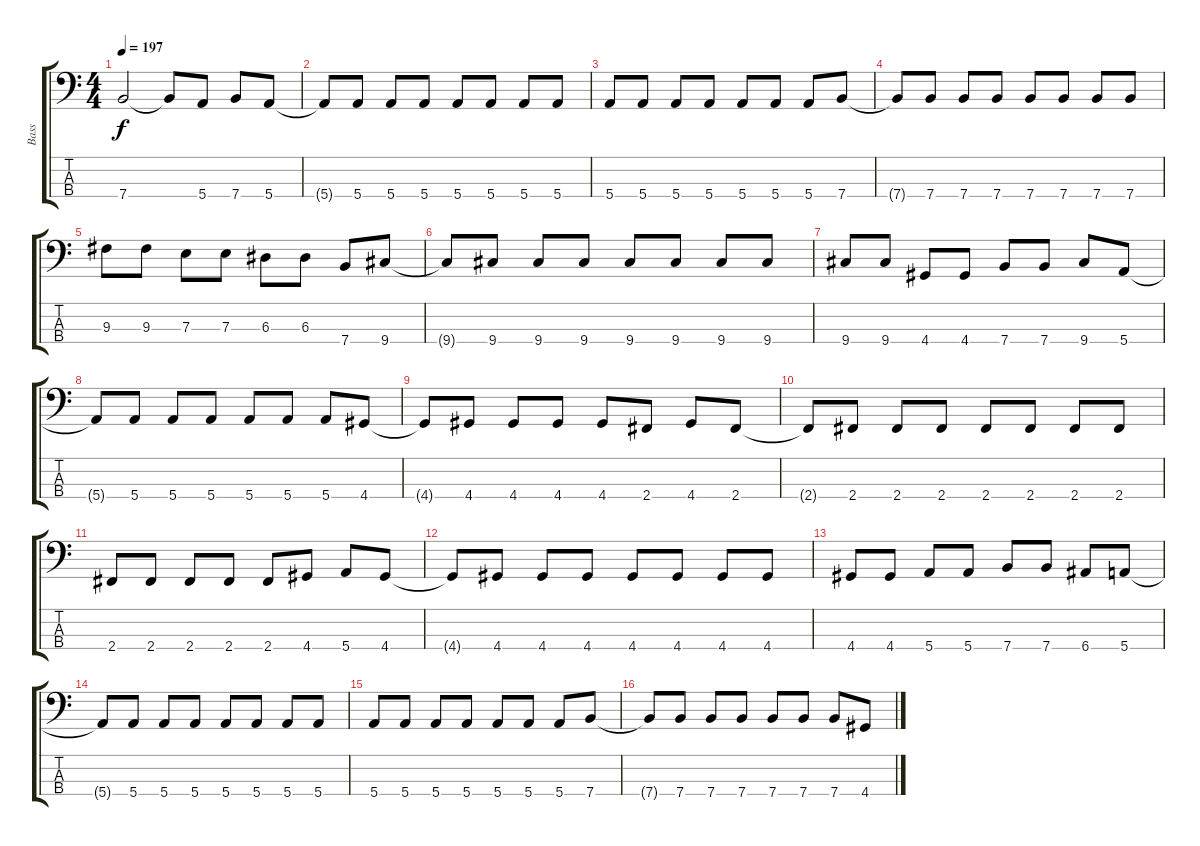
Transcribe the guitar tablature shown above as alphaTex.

\track ("Bass" "Bass") {instrument electricbasspick}
\staff {score tabs}
\tuning (G2 D2 A1 E1) {hide}
\ts (4 4)
\tempo 197
\clef f4
\ks c
7.4{t}.2{dy f} 7.4{t}.8 5.4.8 7.4.8 5.4.8 |
\section ("" "")
5.4{t}.8 5.4.8 5.4.8 5.4.8 5.4.8 5.4.8 5.4.8 5.4.8 |
5.4.8 5.4.8 5.4.8 5.4.8 5.4.8 5.4.8 5.4.8 7.4.8 |
7.4{t}.8 7.4.8 7.4.8 7.4.8 7.4.8 7.4.8 7.4.8 7.4.8 |
9.3.8 9.3.8 7.3.8 7.3.8 6.3.8 6.3.8 7.4.8 9.4.8 |
9.4{t}.8 9.4.8 9.4.8 9.4.8 9.4.8 9.4.8 9.4.8 9.4.8 |
9.4.8 9.4.8 4.4.8 4.4.8 7.4.8 7.4.8 9.4.8 5.4.8 |
5.4{t}.8 5.4.8 5.4.8 5.4.8 5.4.8 5.4.8 5.4.8 4.4.8 |
4.4{t}.8 4.4.8 4.4.8 4.4.8 4.4.8 2.4.8 4.4.8 2.4.8 |
\section ("" "")
2.4{t}.8 2.4.8 2.4.8 2.4.8 2.4.8 2.4.8 2.4.8 2.4.8 |
2.4.8 2.4.8 2.4.8 2.4.8 2.4.8 4.4.8 5.4.8 4.4.8 |
4.4{t}.8 4.4.8 4.4.8 4.4.8 4.4.8 4.4.8 4.4.8 4.4.8 |
4.4.8 4.4.8 5.4.8 5.4.8 7.4.8 7.4.8 6.4.8 5.4.8 |
5.4{t}.8 5.4.8 5.4.8 5.4.8 5.4.8 5.4.8 5.4.8 5.4.8 |
5.4.8 5.4.8 5.4.8 5.4.8 5.4.8 5.4.8 5.4.8 7.4.8 |
7.4{t}.8 7.4.8 7.4.8 7.4.8 7.4.8 7.4.8 7.4.8 4.4.8
